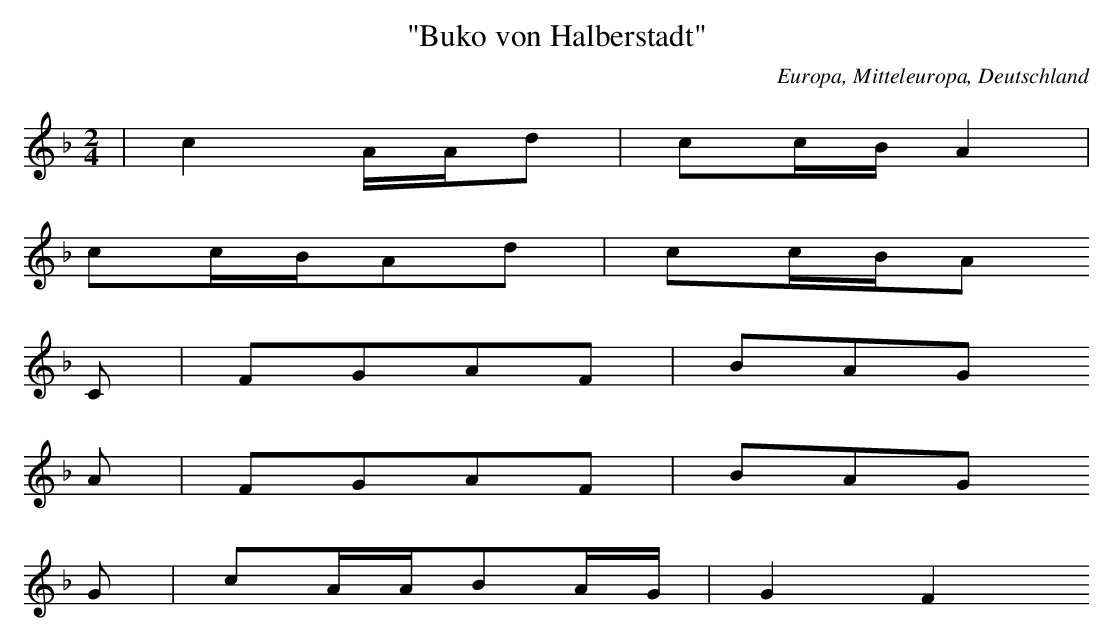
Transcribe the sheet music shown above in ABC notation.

X:1
T: "Buko von Halberstadt"
O: Europa, Mitteleuropa, Deutschland
M: 2/4
L: 1/16
K: F
 | c4AAd2 | c2cBA4 |
c2cBA2d2 | c2cBA2
C2 | F2G2A2F2 | B2A2G2
A2 | F2G2A2F2 | B2A2G2
G2 | c2AAB2AG | G4F4
